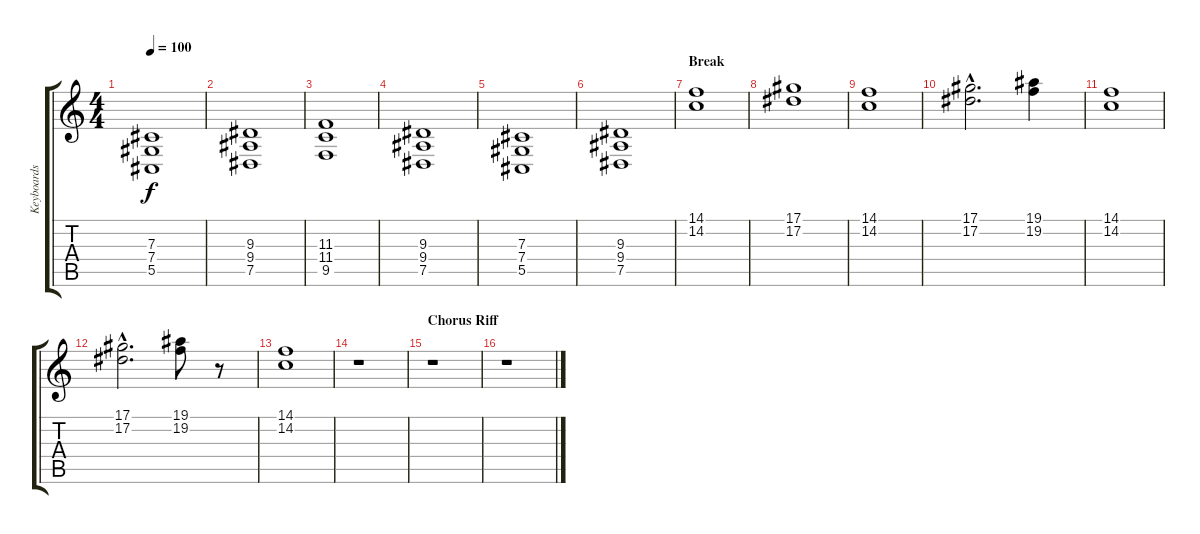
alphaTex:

\track ("Keyboards" "Keyboards") {instrument choiraahs}
\staff {score tabs}
\tuning (Eb4 Bb3 Gb3 Db3 Ab2 Eb2) {hide}
\ts (4 4)
\tempo 100
\clef g2
\ks c
(7.3 7.4 5.5).1{dy f} |
(9.3 9.4 7.5).1 |
(11.3 11.4 9.5).1 |
(9.3 9.4 7.5).1 |
(7.3 7.4 5.5).1 |
(9.3 9.4 7.5).1 |
\section ("" "Break")
(14.1 14.2).1{volume 8 instrument drawbarorgan} |
(17.1 17.2).1 |
(14.1 14.2).1 |
(17.1{hac} 17.2{hac}).2{d} (19.1 19.2).4 |
(14.1 14.2).1 |
(17.1{hac} 17.2{hac}).2{d} (19.1 19.2).8 r.8 |
(14.1 14.2).1 |
r.1 |
\section ("" "Chorus Riff")
r.1 |
r.1
